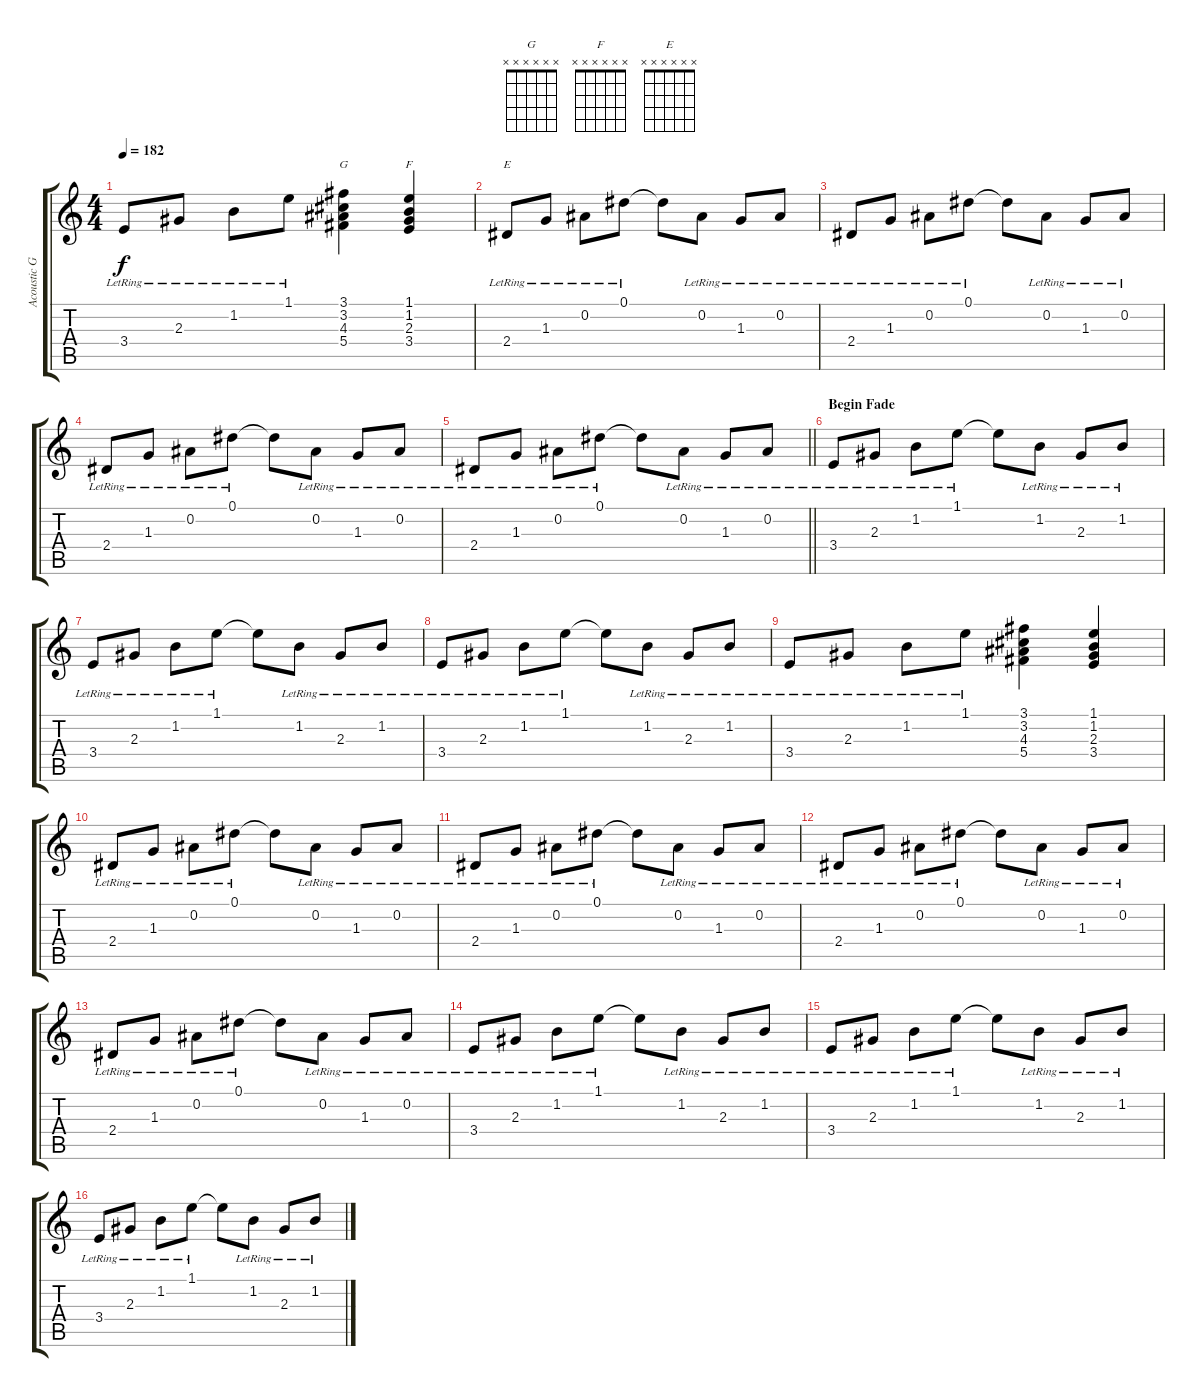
\track ("Acoustic Guitar 2 (Slash)" "Acoustic G") {instrument acousticguitarnylon}
\staff {score tabs}
\tuning (Eb4 Bb3 Gb3 Db3 Ab2 Eb2) {hide}
\chord ("G" x x x x x x)
\chord ("F" x x x x x x)
\chord ("E" x x x x x x)
\ts (4 4)
\tempo 182
\clef g2
\ks c
3.4{lr}.8{dy f} 2.3{lr}.8 1.2{lr}.8 1.1{lr}.8 (3.1 3.2 4.3 5.4).4{ch "G"} (1.1 1.2 2.3 3.4).4{ch "F"} |
2.4{lr}.8{ch "E"} 1.3{lr}.8 0.2{lr}.8 0.1{lr}.8 0.1{t}.8 0.2{lr}.8 1.3{lr}.8 0.2{lr}.8 |
2.4{lr}.8 1.3{lr}.8 0.2{lr}.8 0.1{lr}.8 0.1{t}.8 0.2{lr}.8 1.3{lr}.8 0.2{lr}.8 |
2.4{lr}.8 1.3{lr}.8 0.2{lr}.8 0.1{lr}.8 0.1{t}.8 0.2{lr}.8 1.3{lr}.8 0.2{lr}.8 |
\barLineRight lightlight
2.4{lr}.8 1.3{lr}.8 0.2{lr}.8 0.1{lr}.8 0.1{t}.8 0.2{lr}.8 1.3{lr}.8 0.2{lr}.8 |
\section ("" "Begin Fade")
3.4{lr}.8 2.3{lr}.8 1.2{lr}.8 1.1{lr}.8 1.1{t}.8 1.2{lr}.8 2.3{lr}.8 1.2{lr}.8 |
3.4{lr}.8 2.3{lr}.8 1.2{lr}.8 1.1{lr}.8 1.1{t}.8 1.2{lr}.8 2.3{lr}.8 1.2{lr}.8 |
3.4{lr}.8 2.3{lr}.8 1.2{lr}.8 1.1{lr}.8 1.1{t}.8 1.2{lr}.8 2.3{lr}.8 1.2{lr}.8 |
3.4{lr}.8 2.3{lr}.8 1.2{lr}.8 1.1{lr}.8 (3.1 3.2 4.3 5.4).4 (1.1 1.2 2.3 3.4).4 |
2.4{lr}.8 1.3{lr}.8 0.2{lr}.8 0.1{lr}.8 0.1{t}.8 0.2{lr}.8 1.3{lr}.8 0.2{lr}.8 |
2.4{lr}.8 1.3{lr}.8 0.2{lr}.8 0.1{lr}.8 0.1{t}.8 0.2{lr}.8 1.3{lr}.8 0.2{lr}.8 |
2.4{lr}.8 1.3{lr}.8 0.2{lr}.8 0.1{lr}.8 0.1{t}.8 0.2{lr}.8 1.3{lr}.8 0.2{lr}.8 |
2.4{lr}.8 1.3{lr}.8 0.2{lr}.8 0.1{lr}.8 0.1{t}.8 0.2{lr}.8 1.3{lr}.8 0.2{lr}.8 |
3.4{lr}.8 2.3{lr}.8 1.2{lr}.8 1.1{lr}.8 1.1{t}.8 1.2{lr}.8 2.3{lr}.8 1.2{lr}.8 |
3.4{lr}.8 2.3{lr}.8 1.2{lr}.8 1.1{lr}.8 1.1{t}.8 1.2{lr}.8 2.3{lr}.8 1.2{lr}.8 |
3.4{lr}.8 2.3{lr}.8 1.2{lr}.8 1.1{lr}.8 1.1{t}.8 1.2{lr}.8 2.3{lr}.8 1.2{lr}.8
